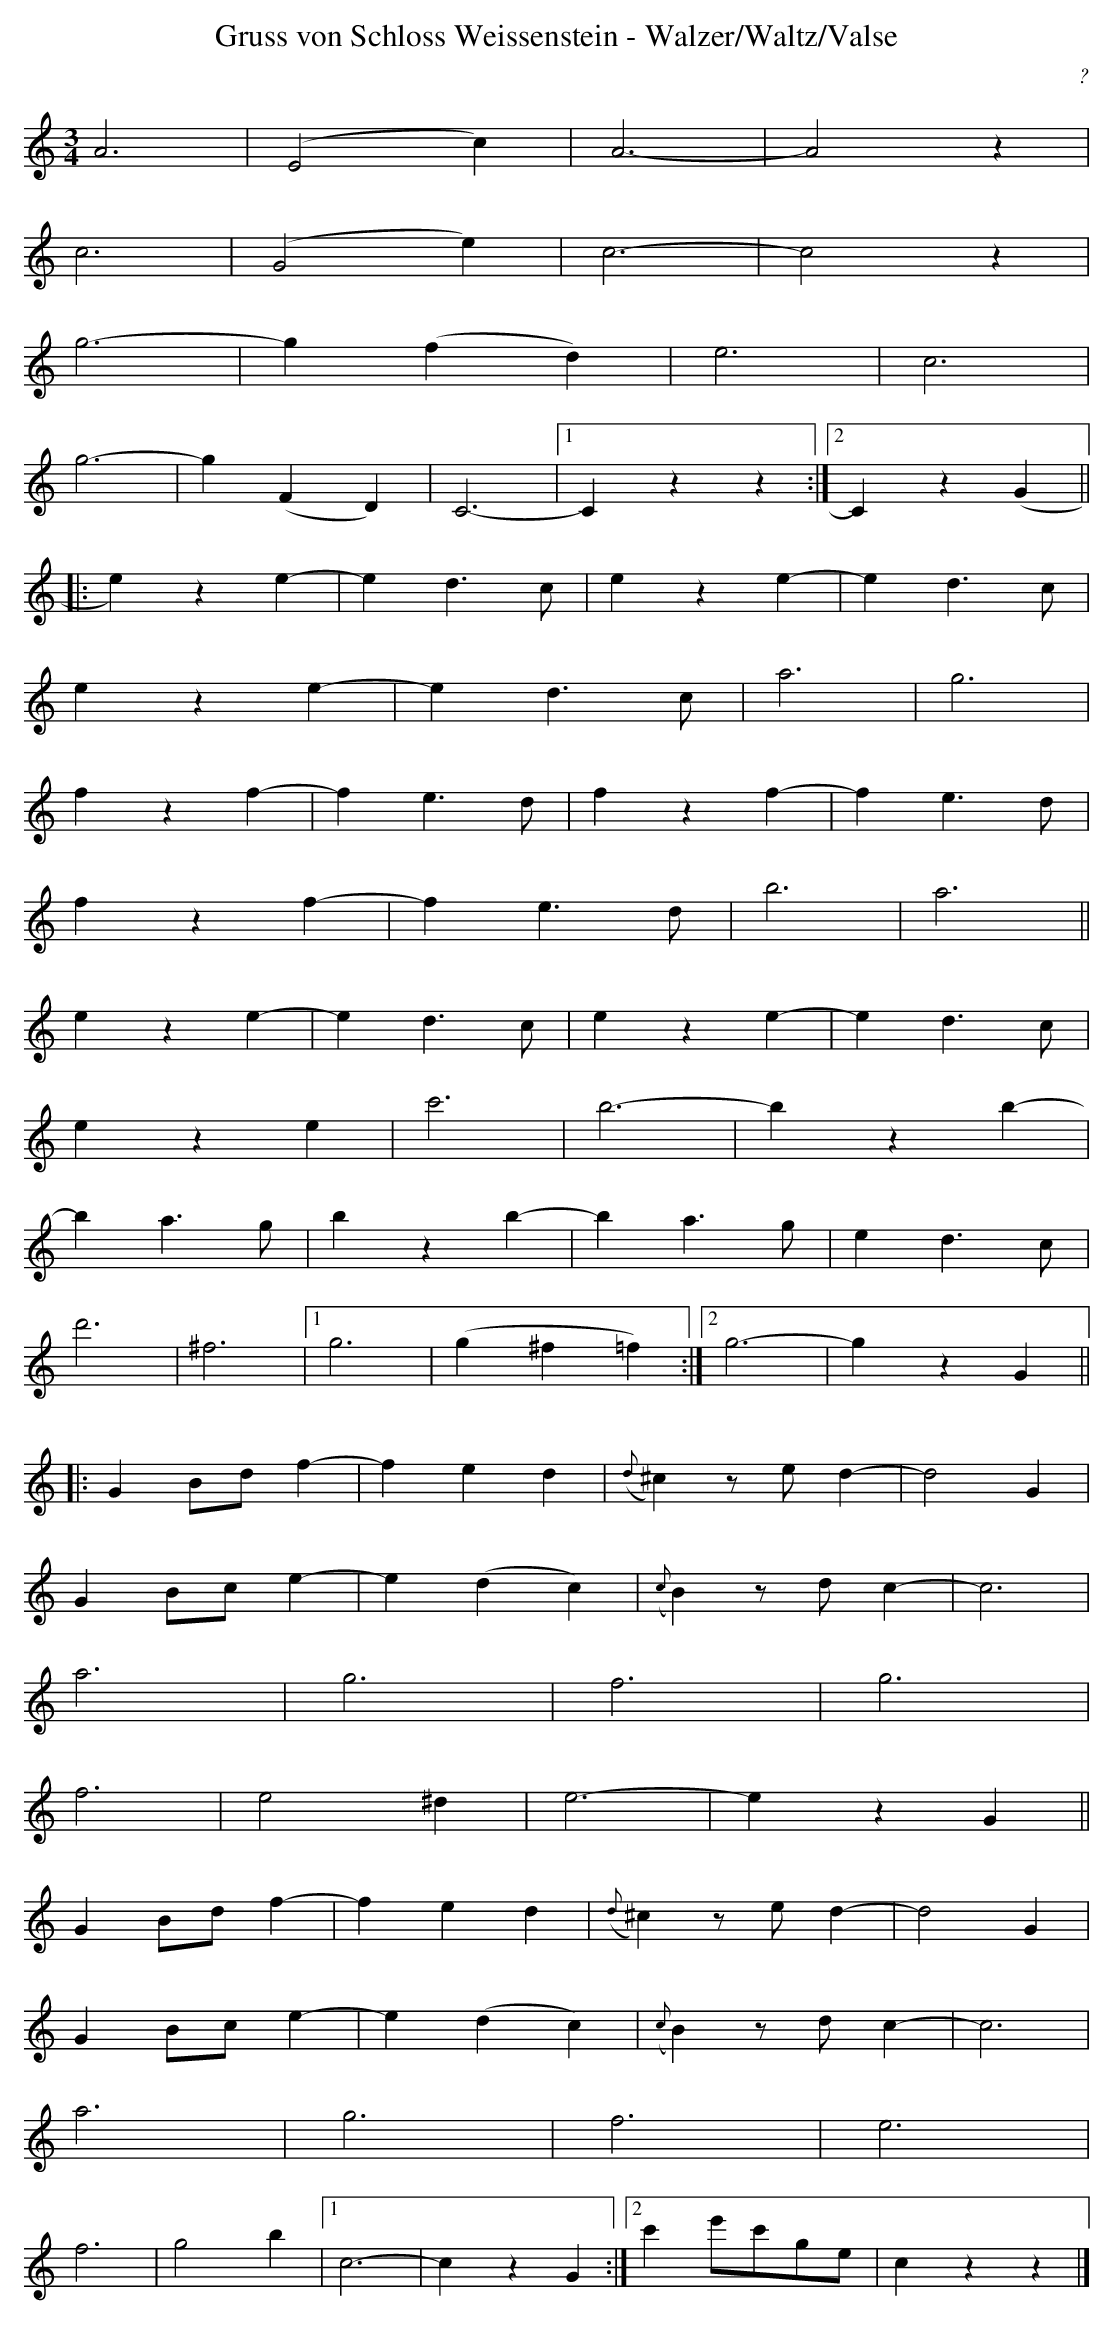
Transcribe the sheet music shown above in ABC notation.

X:1
T:Gruss von Schloss Weissenstein - Walzer/Waltz/Valse
C:?
M:3/4
L:1/4
K:C
A3|(E2c)|A3-|A2z|
c3|(G2e)|c3-|c2z|
g3-|g(fd)|e3|c3|
g3-|g(FD)|C3-|1Czz:|2Cz(G||
|:e)ze-|ed>c|eze-|ed>c|
eze-|ed>c|a3|g3|
fzf-|fe>d|fzf-|fe>d|
fzf-|fe>d|b3|a3||
eze-|ed>c|eze-|ed>c|
eze-|c'3|b3-|bzb-|
ba>g|bzb-|ba>g|ed>c|
d'3|^f3|1g3|(g^f=f):|2g3-|gzG||
|:GB/d/f-|fed|({d}^c)z/e/d-|d2G|
GB/c/e-|e(dc)|({c}B)z/d/c-|c3|
a3|g3|f3|g3|
f3|e2^d|e3-|ezG||
GB/d/f-|fed|({d}^c)z/e/d-|d2G|
GB/c/e-|e(dc)|({c}B)z/d/c-|c3|
a3|g3|f3|e3|
f3|g2b|1c3-|czG:|2c'e'/c'/g/e/|czz|]
